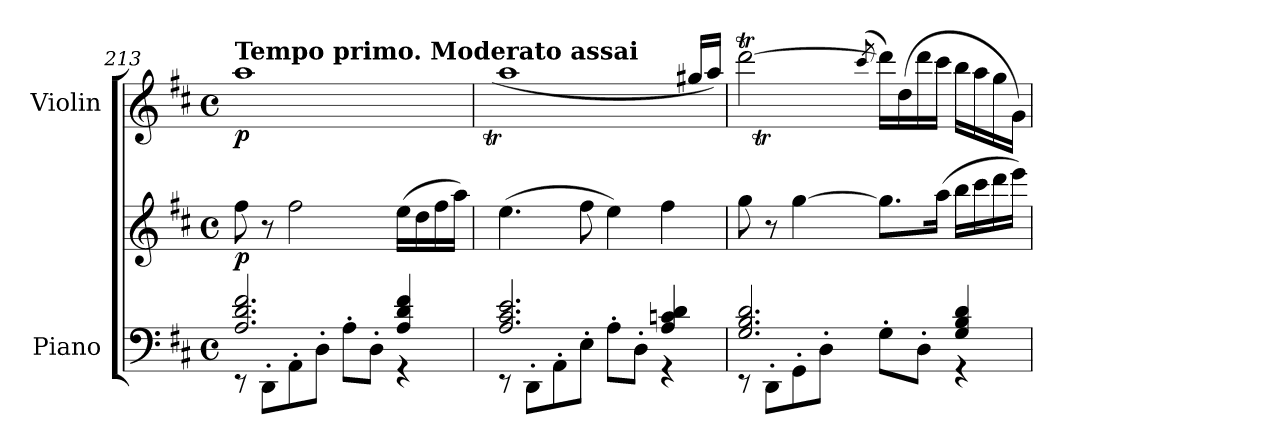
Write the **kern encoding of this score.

**kern	**kern	**dynam	**kern	**dynam
*part2	*part2	*part2	*part1	*part1
*staff3	*staff2	*staff2/3	*staff1	*staff1
*I"Piano	*	*	*I"Violin	*
*I'Pno.	*	*	*I'Vln.	*
!!LO:PB:g=z
*clefF4	*clefG2	*	*clefG2	*
*k[f#c#]	*k[f#c#]	*	*k[f#c#]	*
*M4/4	*M4/4	*	*M4/4	*
*met(c)	*met(c)	*	*met(c)	*
*MM80	*MM80	*	*MM80	*
=213	=213	=213	=213	=213
*^	*	*	*	*
!	!	!	!	!LO:TX:a:B:t=Tempo primo. Moderato assai	!
!	!	!	!LO:DY:b	!	!LO:DY:b
8rEE	2.A/ 2.d/ 2.f#/	8ff#\	p	1aa	p
8DD'\L	.	8r	.	.	.
8AA'\	.	2ff#\	.	.	.
8D'\J	.	.	.	.	.
8A'\L	.	.	.	.	.
8D'\J	.	.	.	.	.
4A/ 4d/ 4f#/	4r	(16ee\LL	.	.	.
.	.	16dd\	.	.	.
.	.	16ff#\	.	.	.
.	.	16aa\JJ)	.	.	.
=214	=214	=214	=214	=214	=214
*	*	*	*	*^	*
!	!	!	!	!	!LO:N:head=open	!
8rEE	2.A/ 2.c#/ 2.e/	(4.ee\	.	1aa	(2..aaT\yy	.
8DD'\L	.	.	.	.	.	.
8AA'\	.	.	.	.	.	.
8E'\J	.	8ff#\	.	.	.	.
8A'\L	.	4ee\)	.	.	.	.
8D'\J	.	.	.	.	.	.
4A/ 4cn/ 4d/	4r	4ff#\	.	.	.	.
.	.	.	.	.	16gg#X/LL	.
.	.	.	.	.	16aa/JJ)	.
=215	=215	=215	=215	=215	=215	=215
8rEE	2.G/ 2.B/ 2.d/	8gg\	.	[2dddT\	4..dddT\yy	.
8DD'\L	.	8r	.	.	.	.
8GG'\	.	[4gg\	.	.	.	.
8D'\J	.	.	.	.	.	.
.	.	.	.	.	16ccc#\yy	.
.	.	.	.	(8qccc#/	.	.
8G'\L	.	8.gg\L]	.	16ddd\LL])	16ddd\yy	.
.	.	.	.	(>16dd\	4..ryy	.
8D'\J	.	.	.	16ddd\	.	.
.	.	(16aa\Jk	.	16ccc#\JJ	.	.
4G/ 4B/ 4d/	4r	16bb\LL	.	16bb\LL	.	.
.	.	16ccc#\	.	16aa\	.	.
.	.	16ddd\	.	16gg\	.	.
.	.	16eee\JJ)	.	16g\JJ)	.	.
*v	*v	*	*	*v	*v	*
=	=	=	=	=
*-	*-	*-	*-	*-
